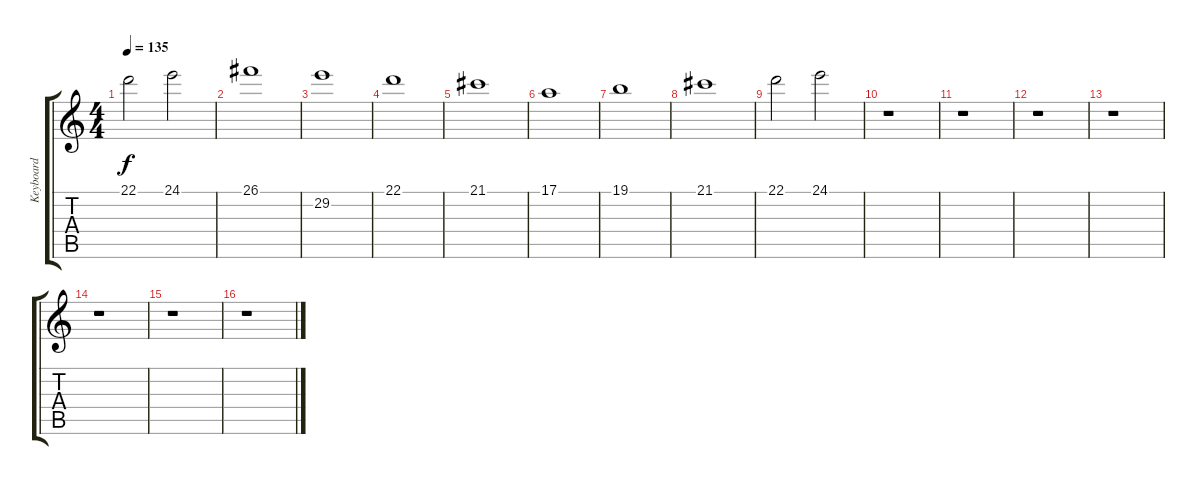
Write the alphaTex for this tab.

\track ("Keyboard" "Keyboard") {instrument stringensemble1}
\staff {score tabs}
\tuning (E4 B3 G3 D3 A2 E2) {hide}
\ts (4 4)
\tempo 135
\clef g2
\ks c
22.1.2{dy f} 24.1.2 |
26.1.1 |
29.2.1 |
22.1.1 |
21.1.1 |
17.1.1 |
19.1.1 |
21.1.1 |
22.1.2 24.1.2 |
r.1 |
r.1 |
r.1 |
r.1 |
r.1 |
r.1 |
r.1
